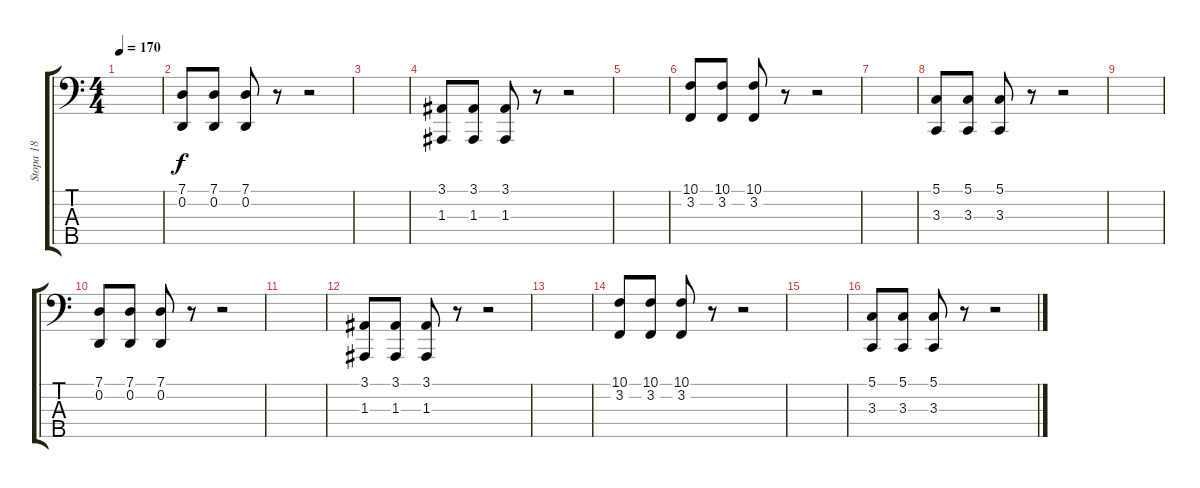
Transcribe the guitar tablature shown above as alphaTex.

\track ("Stopa 18" "Stopa 18") {instrument timpani}
\staff {score tabs}
\tuning (G2 D2 A1 E1 B0) {hide}
\ts (4 4)
\tempo 170
\clef f4
\ks c
|
(7.1 0.2).8 (7.1 0.2).8 (7.1 0.2).8 r.8 r.2 |
|
(3.1 1.3).8 (3.1 1.3).8 (3.1 1.3).8 r.8 r.2 |
|
(10.1 3.2).8 (10.1 3.2).8 (10.1 3.2).8 r.8 r.2 |
|
(5.1 3.3).8 (5.1 3.3).8 (5.1 3.3).8 r.8 r.2 |
|
(7.1 0.2).8 (7.1 0.2).8 (7.1 0.2).8 r.8 r.2 |
|
(3.1 1.3).8 (3.1 1.3).8 (3.1 1.3).8 r.8 r.2 |
|
(10.1 3.2).8 (10.1 3.2).8 (10.1 3.2).8 r.8 r.2 |
|
(5.1 3.3).8 (5.1 3.3).8 (5.1 3.3).8 r.8 r.2
